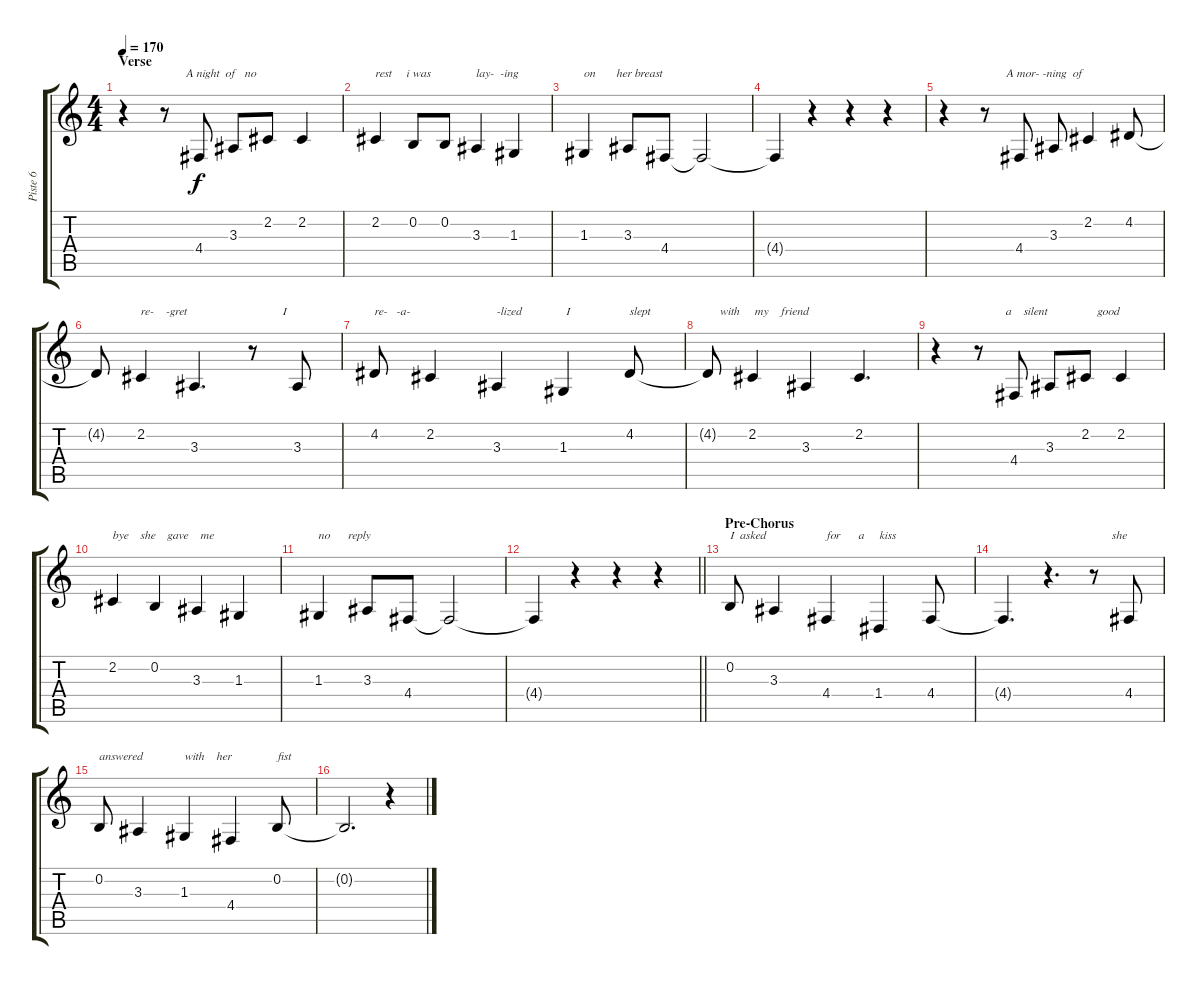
\track ("Piste 6" "Piste 6") {instrument altosax}
\staff {score tabs}
\tuning (E4 B3 G3 D3 A2 E2) {hide}
\ts (4 4)
\section ("" "Verse")
\tempo 170
\clef g2
\ks c
r.4{dy f} r.8{txt "       A night  of   no"} 4.4.8 3.3.8 2.2.8 2.2.4 |
2.2.4{txt "rest     i was"} 0.2.8 0.2.8 3.3.4{txt "lay-  -ing"} 1.3.4 |
1.3.4{txt "on       her breast"} 3.3.8 4.4.8 4.4{t}.2 |
4.4{t}.4 r.4 r.4 r.4 |
r.4 r.8{txt "       A mor- -ning  of"} 4.4.8 3.3.8 2.2.4 4.2.8 |
4.2{t}.8 2.2.4{txt "re-    -gret"} 3.3.4{d} r.8{txt "          I"} 3.3.8 |
4.2.8{txt "re-   -a-"} 2.2.4 3.3.4{txt "-lized"} 1.3.4{txt " I"} 4.2.8{txt "slept"} |
4.2{t}.8{txt "    with     my    friend"} 2.2.4 3.3.4 2.2.4{d} |
r.4 r.8{txt "         a    silent"} 4.4.8 3.3.8 2.2.8{txt "    good"} 2.2.4 |
2.2.4{txt "bye    she    gave    me"} 0.2.4 3.3.4 1.3.4 |
1.3.4{txt "no      reply"} 3.3.8 4.4.8 4.4{t}.2 |
\barLineRight lightlight
4.4{t}.4 r.4 r.4 r.4 |
\section ("" "Pre-Chorus")
0.2.8{txt "I  asked"} 3.3.4 4.4.4{txt "for      a     kiss"} 1.4.4 4.4.8 |
4.4{t}.4{d} r.4{d} r.8{txt "      she"} 4.4.8 |
0.2.8{txt "answered"} 3.3.4 1.3.4{txt "with    her"} 4.4.4 0.2.8{txt "fist"} |
0.2{t}.2{d} r.4
